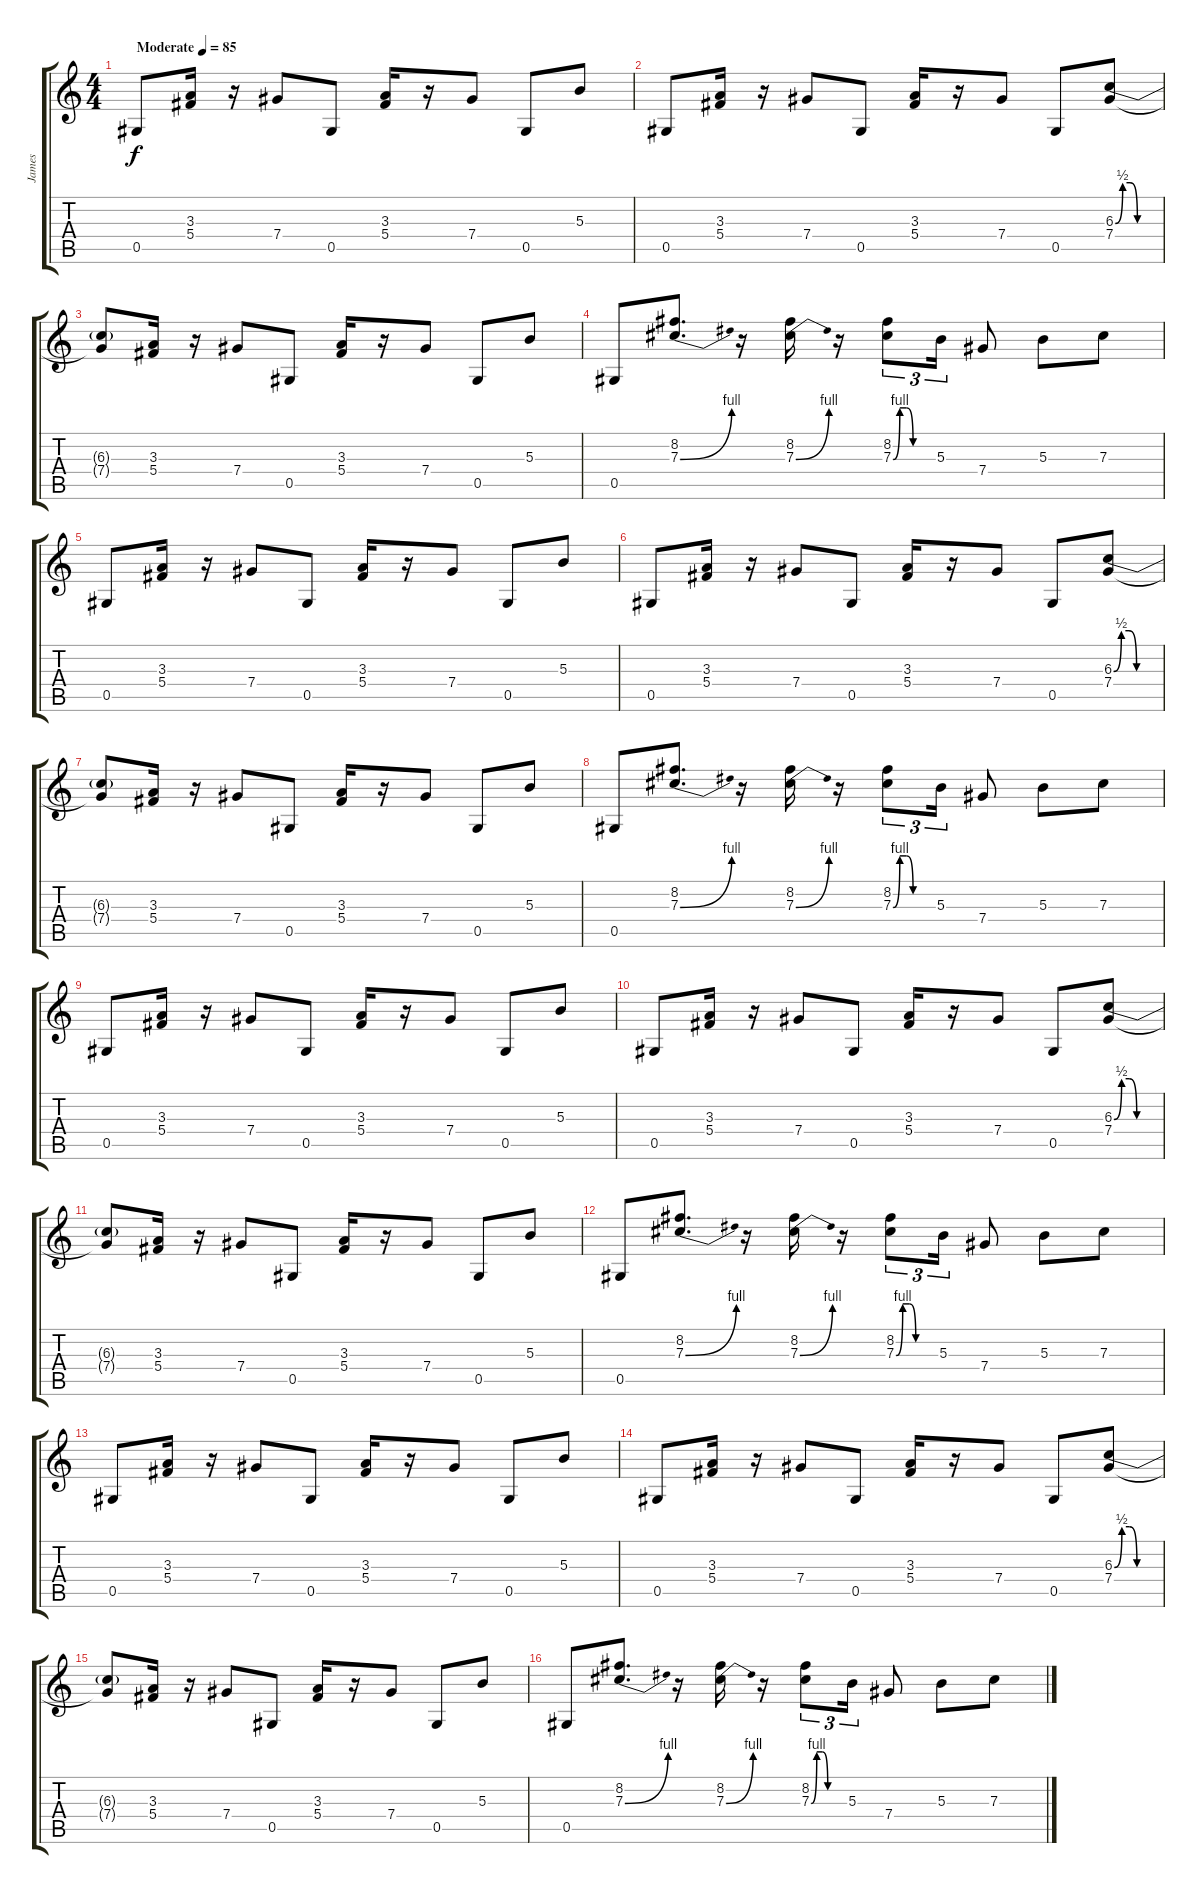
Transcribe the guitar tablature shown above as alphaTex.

\track ("James" "James") {instrument electricguitarclean}
\staff {score tabs}
\tuning (Eb4 Bb3 Gb3 Db3 Ab2 Eb2) {hide}
\ts (4 4)
\tempo (85 "Moderate")
\clef g2
\ks c
0.5.8{dy f instrument electricguitarclean} (3.3 5.4).16 r.16 7.4.8 0.5.8 (3.3 5.4).16 r.16 7.4.8 0.5.8 5.3.8 |
0.5.8 (3.3 5.4).16 r.16 7.4.8 0.5.8 (3.3 5.4).16 r.16 7.4.8 0.5.8 (6.3{be (custom 0 0 10 2 20 2 30 0 60 0)} 7.4).8 |
(6.3{t} 7.4{t}).8 (3.3 5.4).16 r.16 7.4.8 0.5.8 (3.3 5.4).16 r.16 7.4.8 0.5.8 5.3.8 |
0.5.8 (8.2 7.3{be (bend 0 0 60 4)}).8{d} r.16 (8.2 7.3{be (bend 0 0 60 4)}).16 r.16 (8.2 7.3{be (custom 0 0 10 4 20 4 30 0 60 0)}).8{tu (3 2)} 5.3.16{tu (3 2)} 7.4.8 5.3.8 7.3.8 |
0.5.8 (3.3 5.4).16 r.16 7.4.8 0.5.8 (3.3 5.4).16 r.16 7.4.8 0.5.8 5.3.8 |
0.5.8 (3.3 5.4).16 r.16 7.4.8 0.5.8 (3.3 5.4).16 r.16 7.4.8 0.5.8 (6.3{be (custom 0 0 10 2 20 2 30 0 60 0)} 7.4).8 |
(6.3{t} 7.4{t}).8 (3.3 5.4).16 r.16 7.4.8 0.5.8 (3.3 5.4).16 r.16 7.4.8 0.5.8 5.3.8 |
0.5.8 (8.2 7.3{be (bend 0 0 60 4)}).8{d} r.16 (8.2 7.3{be (bend 0 0 60 4)}).16 r.16 (8.2 7.3{be (custom 0 0 10 4 20 4 30 0 60 0)}).8{tu (3 2)} 5.3.16{tu (3 2)} 7.4.8 5.3.8 7.3.8 |
0.5.8 (3.3 5.4).16 r.16 7.4.8 0.5.8 (3.3 5.4).16 r.16 7.4.8 0.5.8 5.3.8 |
0.5.8 (3.3 5.4).16 r.16 7.4.8 0.5.8 (3.3 5.4).16 r.16 7.4.8 0.5.8 (6.3{be (custom 0 0 10 2 20 2 30 0 60 0)} 7.4).8 |
(6.3{t} 7.4{t}).8 (3.3 5.4).16 r.16 7.4.8 0.5.8 (3.3 5.4).16 r.16 7.4.8 0.5.8 5.3.8 |
0.5.8 (8.2 7.3{be (bend 0 0 60 4)}).8{d} r.16 (8.2 7.3{be (bend 0 0 60 4)}).16 r.16 (8.2 7.3{be (custom 0 0 10 4 20 4 30 0 60 0)}).8{tu (3 2)} 5.3.16{tu (3 2)} 7.4.8 5.3.8 7.3.8 |
0.5.8 (3.3 5.4).16 r.16 7.4.8 0.5.8 (3.3 5.4).16 r.16 7.4.8 0.5.8 5.3.8 |
0.5.8 (3.3 5.4).16 r.16 7.4.8 0.5.8 (3.3 5.4).16 r.16 7.4.8 0.5.8 (6.3{be (custom 0 0 10 2 20 2 30 0 60 0)} 7.4).8 |
(6.3{t} 7.4{t}).8 (3.3 5.4).16 r.16 7.4.8 0.5.8 (3.3 5.4).16 r.16 7.4.8 0.5.8 5.3.8 |
0.5.8 (8.2 7.3{be (bend 0 0 60 4)}).8{d} r.16 (8.2 7.3{be (bend 0 0 60 4)}).16 r.16 (8.2 7.3{be (custom 0 0 10 4 20 4 30 0 60 0)}).8{tu (3 2)} 5.3.16{tu (3 2)} 7.4.8 5.3.8 7.3.8
